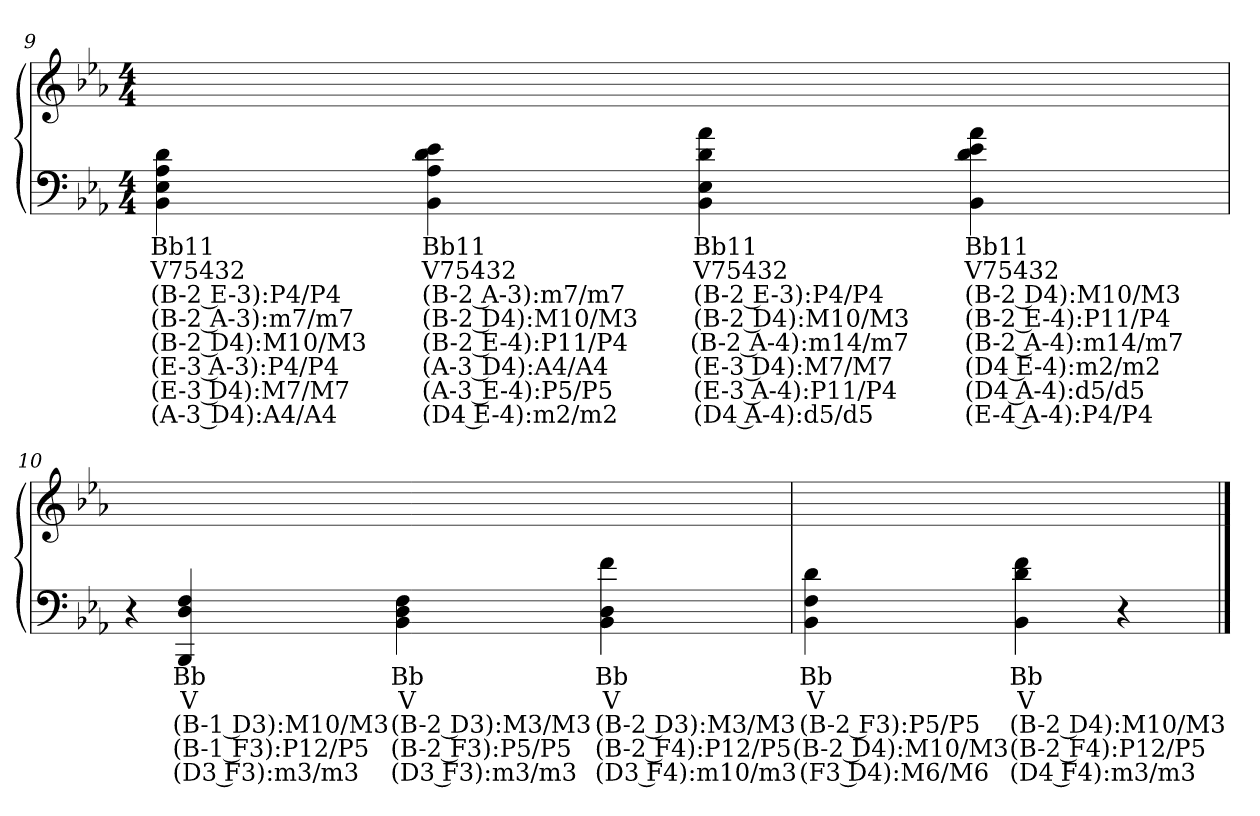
**kern	**text	**text	**text	**text	**text	**text	**text	**text	**kern
*part2	*part2	*part2	*part2	*part2	*part2	*part2	*part2	*part2	*part1
*staff2	*staff2	*staff2	*staff2	*staff2	*staff2	*staff2	*staff2	*staff2	*staff1
*clefF4	*	*	*	*	*	*	*	*	*clefG2
*k[b-e-a-]	*	*	*	*	*	*	*	*	*k[b-e-a-]
*E-:	*	*	*	*	*	*	*	*	*E-:
*M4/4	*	*	*	*	*	*	*	*	*M4/4
=9	=9	=9	=9	=9	=9	=9	=9	=9	=9
4BB- 4E- 4A- 4d	Bb11	V75432	(B-2 E-3):P4/P4	(B-2 A-3):m7/m7	(B-2 D4):M10/M3	(E-3 A-3):P4/P4	(E-3 D4):M7/M7	(A-3 D4):A4/A4	1ryy
4BB- 4A- 4d 4e-	Bb11	V75432	(B-2 A-3):m7/m7	(B-2 D4):M10/M3	(B-2 E-4):P11/P4	(A-3 D4):A4/A4	(A-3 E-4):P5/P5	(D4 E-4):m2/m2	.
4BB- 4E- 4d 4a-	Bb11	V75432	(B-2 E-3):P4/P4	(B-2 D4):M10/M3	(B-2 A-4):m14/m7	(E-3 D4):M7/M7	(E-3 A-4):P11/P4	(D4 A-4):d5/d5	.
4BB- 4d 4e- 4a-	Bb11	V75432	(B-2 D4):M10/M3	(B-2 E-4):P11/P4	(B-2 A-4):m14/m7	(D4 E-4):m2/m2	(D4 A-4):d5/d5	(E-4 A-4):P4/P4	.
=10	=10	=10	=10	=10	=10	=10	=10	=10	=10
4r	.	.	.	.	.	.	.	.	1ryy
4BBB- 4D 4F	Bb	V	(B-1 D3):M10/M3	(B-1 F3):P12/P5	(D3 F3):m3/m3	.	.	.	.
4BB- 4D 4F	Bb	V	(B-2 D3):M3/M3	(B-2 F3):P5/P5	(D3 F3):m3/m3	.	.	.	.
4BB- 4D 4f	Bb	V	(B-2 D3):M3/M3	(B-2 F4):P12/P5	(D3 F4):m10/m3	.	.	.	.
=11	=11	=11	=11	=11	=11	=11	=11	=11	=11
4BB- 4F 4d	Bb	V	(B-2 F3):P5/P5	(B-2 D4):M10/M3	(F3 D4):M6/M6	.	.	.	2.ryy
4BB- 4d 4f	Bb	V	(B-2 D4):M10/M3	(B-2 F4):P12/P5	(D4 F4):m3/m3	.	.	.	.
4r	.	.	.	.	.	.	.	.	.
==	==	==	==	==	==	==	==	==	==
*-	*-	*-	*-	*-	*-	*-	*-	*-	*-
